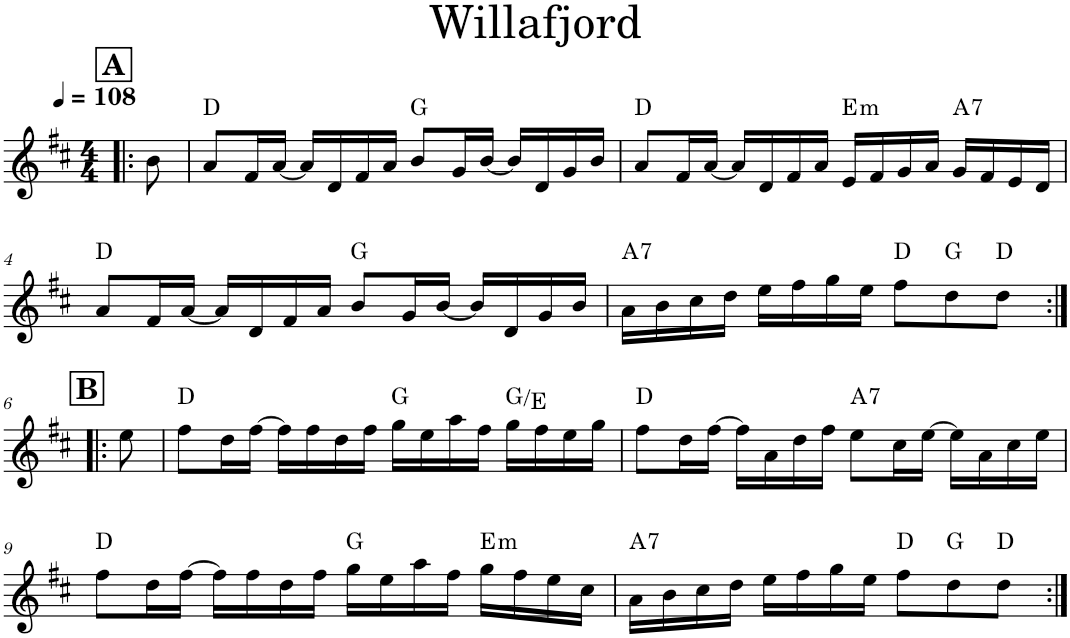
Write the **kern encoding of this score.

**kern	**harte
*part1	*part1
*staff1	*
*I"Piano	*
*I'Pno.	*
*clefG2	*
*k[f#c#]	*
*M4/4	*
*MM108	*
!!LO:REH:place=s1:a:B:cj:fs=14:t=A
=1!|:	=1!|:
8b\	.
=2	=2
8a/L	D:maj
16f#/L	.
[16a/JJ	.
16a/LL]	.
16d/	.
16f#/	.
16a/JJ	.
8b/L	G:maj
16g/L	.
[16b/JJ	.
16b/LL]	.
16d/	.
16g/	.
16b/JJ	.
=3	=3
8a/L	D:maj
16f#/L	.
[16a/JJ	.
16a/LL]	.
16d/	.
16f#/	.
16a/JJ	.
!	!LO:H:kt=m
16e/LL	E:min
16f#/	.
16g/	.
16a/JJ	.
!	!LO:H:kt=7
16g/LL	A:7
16f#/	.
16e/	.
16d/JJ	.
!!LO:LB:g=z
=4	=4
8a/L	D:maj
16f#/L	.
[16a/JJ	.
16a/LL]	.
16d/	.
16f#/	.
16a/JJ	.
8b/L	G:maj
16g/L	.
[16b/JJ	.
16b/LL]	.
16d/	.
16g/	.
16b/JJ	.
=5	=5
!	!LO:H:kt=7
16a\LL	A:7
16b\	.
16cc#\	.
16dd\JJ	.
16ee\LL	.
16ff#\	.
16gg\	.
16ee\JJ	.
8ff#\L	D:maj
8dd\	G:maj
8dd\J	D:maj
!!LO:LB:g=z
!!LO:REH:place=s1:a:B:cj:fs=14:t=B
=6:|!|:	=6:|!|:
8ee\	.
=7	=7
8ff#\L	D:maj
16dd\L	.
[16ff#\JJ	.
16ff#\LL]	.
16ff#\	.
16dd\	.
16ff#\JJ	.
16gg\LL	G:maj
16ee\	.
16aa\	.
16ff#\JJ	.
16gg\LL	G:maj/6
16ff#\	.
16ee\	.
16gg\JJ	.
=8	=8
8ff#\L	D:maj
16dd\L	.
[16ff#\JJ	.
16ff#\LL]	.
16a\	.
16dd\	.
16ff#\JJ	.
!	!LO:H:kt=7
8ee\L	A:7
16cc#\L	.
[16ee\JJ	.
16ee\LL]	.
16a\	.
16cc#\	.
16ee\JJ	.
!!LO:LB:g=z
=9	=9
8ff#\L	D:maj
16dd\L	.
[16ff#\JJ	.
16ff#\LL]	.
16ff#\	.
16dd\	.
16ff#\JJ	.
16gg\LL	G:maj
16ee\	.
16aa\	.
16ff#\JJ	.
!	!LO:H:kt=m
16gg\LL	E:min
16ff#\	.
16ee\	.
16cc#\JJ	.
=10	=10
!	!LO:H:kt=7
16a\LL	A:7
16b\	.
16cc#\	.
16dd\JJ	.
16ee\LL	.
16ff#\	.
16gg\	.
16ee\JJ	.
8ff#\L	D:maj
8dd\	G:maj
8dd\J	D:maj
=:|!	=:|!
*-	*-
